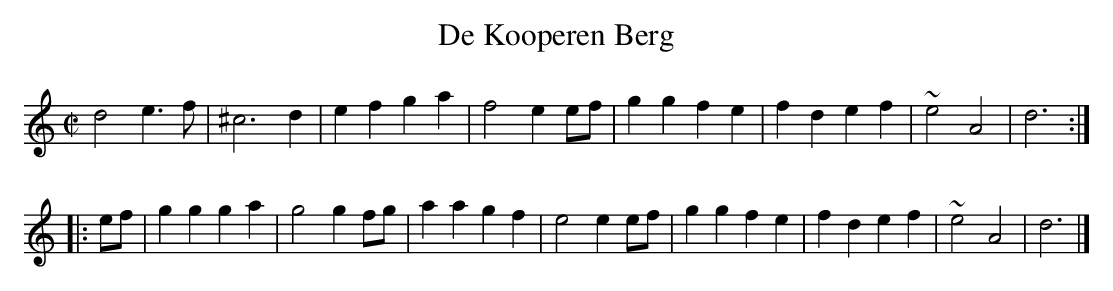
X:1
T:De Kooperen Berg
M:C|
K:Ddor
d4e3f|^c6d2|e2f2g2a2|f4e2ef|g2g2f2e2|f2d2e2f2|~e4A4|d6:|
|:ef|g2g2g2a2|g4g2fg|a2a2g2f2|e4e2ef|g2g2f2e2|f2d2e2f2|~e4A4|d6|]
